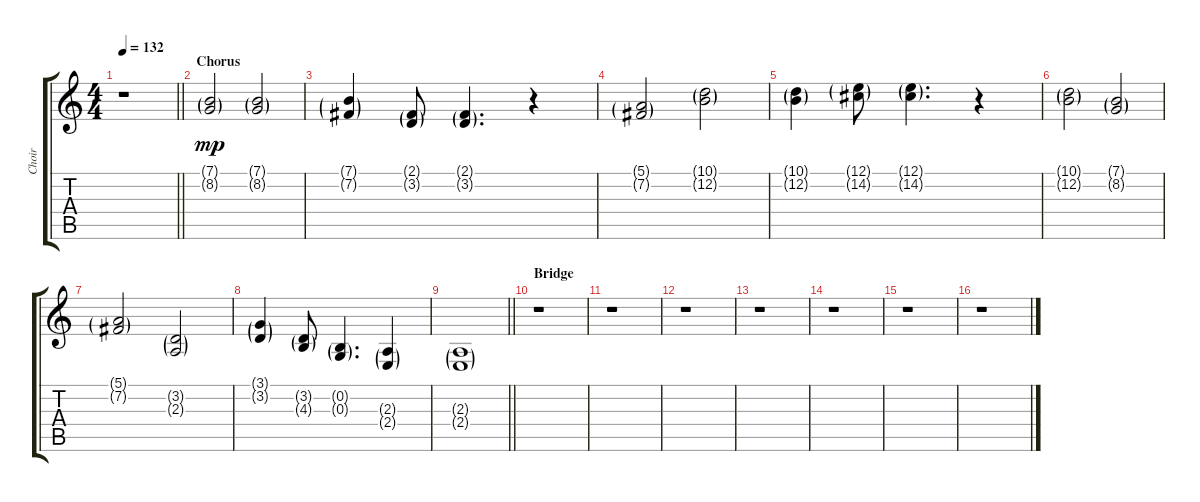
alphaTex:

\track ("Choir" "Choir") {instrument choiraahs}
\staff {score tabs}
\tuning (E4 B3 G3 D3 A2 E2) {hide}
\ts (4 4)
\tempo 132
\clef g2
\barLineRight lightlight
\ks c
r.1{dy f} |
\section ("" "Chorus ")
(7.1{g} 8.2{g}).2{dy mp} (7.1{g} 8.2{g}).2 |
(7.1{g} 7.2{g}).4 (2.1{g} 3.2{g}).8 (2.1{g} 3.2{g}).4{d} r.4 |
(5.1{g} 7.2{g}).2 (10.1{g} 12.2{g}).2 |
(10.1{g} 12.2{g}).4 (12.1{g} 14.2{g}).8 (12.1{g} 14.2{g}).4{d} r.4 |
(10.1{g} 12.2{g}).2 (7.1{g} 8.2{g}).2 |
(5.1{g} 7.2{g}).2 (3.2{g} 2.3{g}).2 |
(3.1{g} 3.2{g}).4 (3.2{g} 4.3{g}).8 (0.2{g} 0.3{g}).4{d} (2.3{g} 2.4{g}).4 |
\barLineRight lightlight
(2.3{g} 2.4{g}).1 |
\section ("" "Bridge ")
r.1 |
r.1 |
r.1 |
r.1 |
r.1 |
r.1 |
r.1
